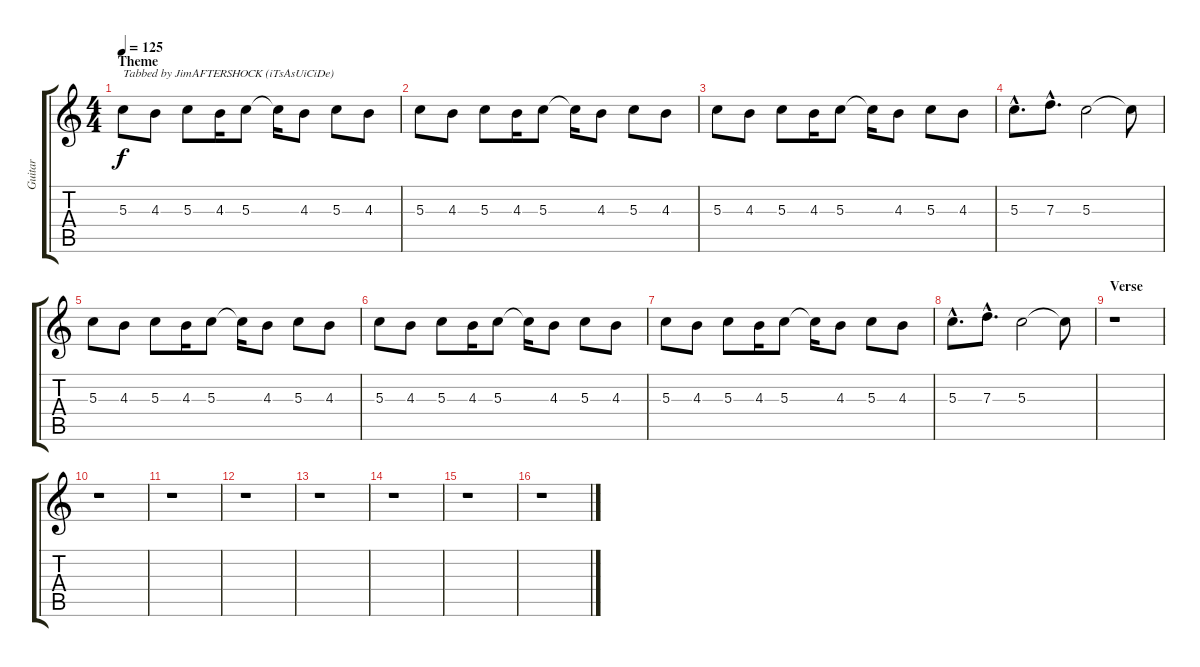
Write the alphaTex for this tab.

\track ("Guitar" "Guitar") {instrument overdrivenguitar}
\staff {score tabs}
\tuning (E4 B3 G3 D3 A2 E2) {hide}
\ts (4 4)
\section ("" "Theme")
\tempo 125
\clef g2
\ks c
5.3.8{txt "Tabbed by JimAFTERSHOCK (iTsAsUiCiDe)" dy f instrument overdrivenguitar} 4.3.8 5.3.8 4.3.16 5.3.8 5.3{t}.16 4.3.8 5.3.8 4.3.8 |
5.3.8 4.3.8 5.3.8 4.3.16 5.3.8 5.3{t}.16 4.3.8 5.3.8 4.3.8 |
5.3.8 4.3.8 5.3.8 4.3.16 5.3.8 5.3{t}.16 4.3.8 5.3.8 4.3.8 |
5.3{hac}.8{d} 7.3{hac}.8{d} 5.3.2 5.3{t}.8 |
5.3.8 4.3.8 5.3.8 4.3.16 5.3.8 5.3{t}.16 4.3.8 5.3.8 4.3.8 |
5.3.8 4.3.8 5.3.8 4.3.16 5.3.8 5.3{t}.16 4.3.8 5.3.8 4.3.8 |
5.3.8 4.3.8 5.3.8 4.3.16 5.3.8 5.3{t}.16 4.3.8 5.3.8 4.3.8 |
5.3{hac}.8{d} 7.3{hac}.8{d} 5.3.2 5.3{t}.8 |
\section ("" "Verse ")
r.1 |
r.1 |
r.1 |
r.1 |
r.1 |
r.1 |
r.1 |
r.1
